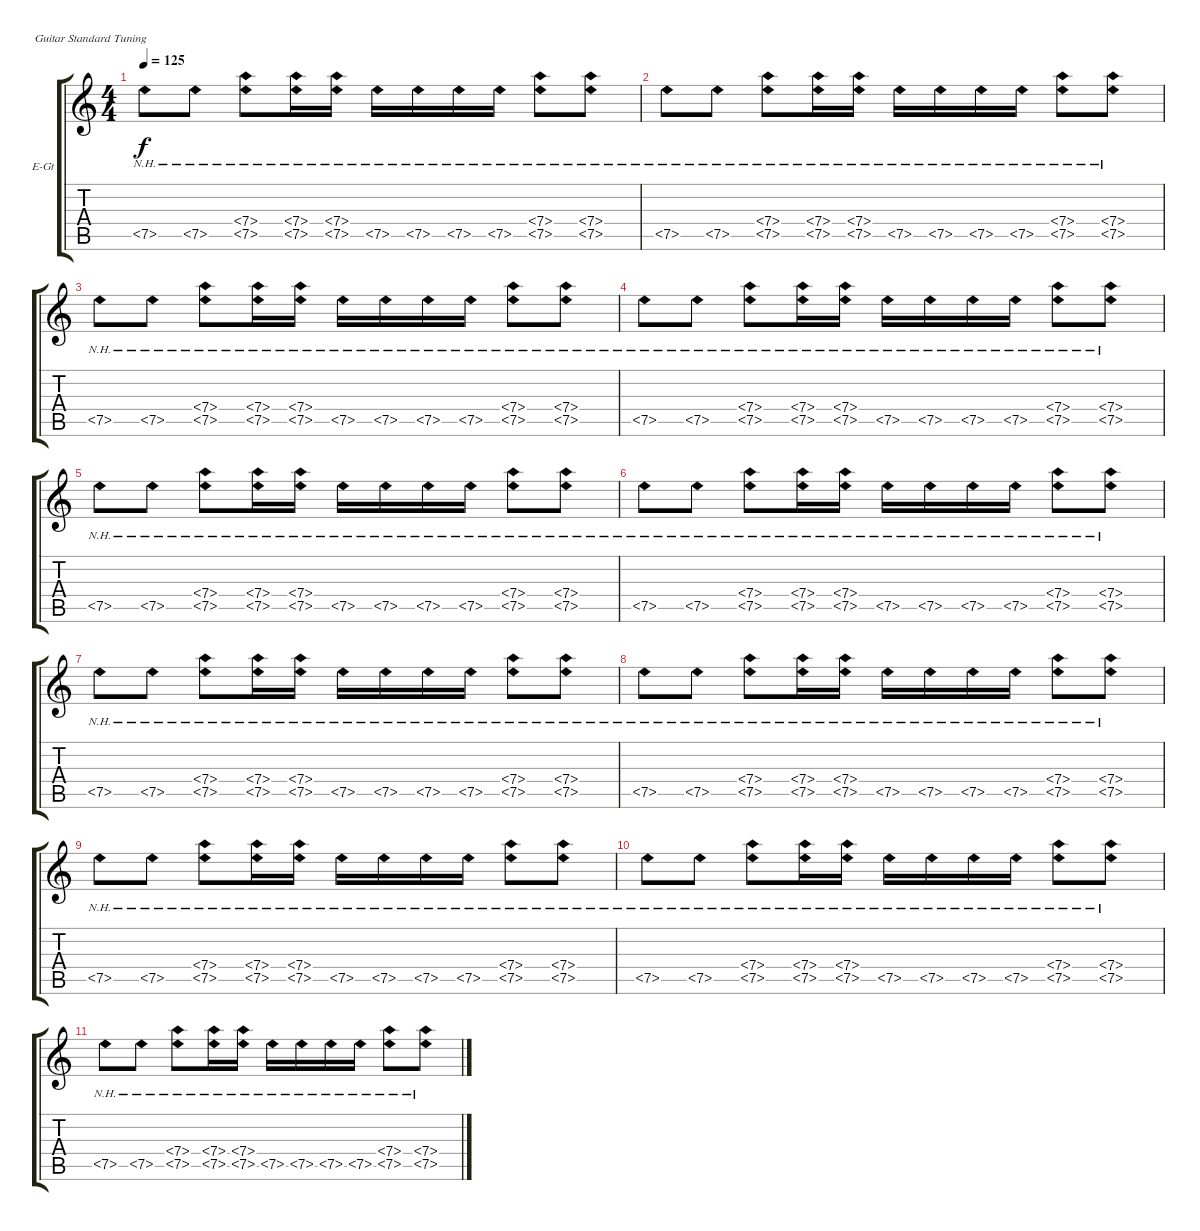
\defaultSystemsLayout 4
\bracketExtendMode groupsimilarinstruments
\firstSystemTrackNameOrientation horizontal
\otherSystemsTrackNameOrientation horizontal
\track ("Флажолет" "E-Gt") {instrument acousticguitarsteel}
\staff {score tabs}
\tuning (E4 B3 G3 D3 A2 E2)
\ts (4 4)
\tempo 125
\clef g2
\ks c
7.5{nh}.8{dy f} 7.5{nh}.8 (7.4{nh} 7.5{nh}).8 (7.4{nh} 7.5{nh}).16 (7.4{nh} 7.5{nh}).16 7.5{nh}.16 7.5{nh}.16 7.5{nh}.16 7.5{nh}.16 (7.4{nh} 7.5{nh}).8 (7.4{nh} 7.5{nh}).8 |
7.5{nh}.8 7.5{nh}.8 (7.4{nh} 7.5{nh}).8 (7.4{nh} 7.5{nh}).16 (7.4{nh} 7.5{nh}).16 7.5{nh}.16 7.5{nh}.16 7.5{nh}.16 7.5{nh}.16 (7.4{nh} 7.5{nh}).8 (7.4{nh} 7.5{nh}).8 |
7.5{nh}.8 7.5{nh}.8 (7.4{nh} 7.5{nh}).8 (7.4{nh} 7.5{nh}).16 (7.4{nh} 7.5{nh}).16 7.5{nh}.16 7.5{nh}.16 7.5{nh}.16 7.5{nh}.16 (7.4{nh} 7.5{nh}).8 (7.4{nh} 7.5{nh}).8 |
7.5{nh}.8 7.5{nh}.8 (7.4{nh} 7.5{nh}).8 (7.4{nh} 7.5{nh}).16 (7.4{nh} 7.5{nh}).16 7.5{nh}.16 7.5{nh}.16 7.5{nh}.16 7.5{nh}.16 (7.4{nh} 7.5{nh}).8 (7.4{nh} 7.5{nh}).8 |
7.5{nh}.8 7.5{nh}.8 (7.4{nh} 7.5{nh}).8 (7.4{nh} 7.5{nh}).16 (7.4{nh} 7.5{nh}).16 7.5{nh}.16 7.5{nh}.16 7.5{nh}.16 7.5{nh}.16 (7.4{nh} 7.5{nh}).8 (7.4{nh} 7.5{nh}).8 |
7.5{nh}.8 7.5{nh}.8 (7.4{nh} 7.5{nh}).8 (7.4{nh} 7.5{nh}).16 (7.4{nh} 7.5{nh}).16 7.5{nh}.16 7.5{nh}.16 7.5{nh}.16 7.5{nh}.16 (7.4{nh} 7.5{nh}).8 (7.4{nh} 7.5{nh}).8 |
7.5{nh}.8 7.5{nh}.8 (7.4{nh} 7.5{nh}).8 (7.4{nh} 7.5{nh}).16 (7.4{nh} 7.5{nh}).16 7.5{nh}.16 7.5{nh}.16 7.5{nh}.16 7.5{nh}.16 (7.4{nh} 7.5{nh}).8 (7.4{nh} 7.5{nh}).8 |
7.5{nh}.8 7.5{nh}.8 (7.4{nh} 7.5{nh}).8 (7.4{nh} 7.5{nh}).16 (7.4{nh} 7.5{nh}).16 7.5{nh}.16 7.5{nh}.16 7.5{nh}.16 7.5{nh}.16 (7.4{nh} 7.5{nh}).8 (7.4{nh} 7.5{nh}).8 |
7.5{nh}.8 7.5{nh}.8 (7.4{nh} 7.5{nh}).8 (7.4{nh} 7.5{nh}).16 (7.4{nh} 7.5{nh}).16 7.5{nh}.16 7.5{nh}.16 7.5{nh}.16 7.5{nh}.16 (7.4{nh} 7.5{nh}).8 (7.4{nh} 7.5{nh}).8 |
7.5{nh}.8 7.5{nh}.8 (7.4{nh} 7.5{nh}).8 (7.4{nh} 7.5{nh}).16 (7.4{nh} 7.5{nh}).16 7.5{nh}.16 7.5{nh}.16 7.5{nh}.16 7.5{nh}.16 (7.4{nh} 7.5{nh}).8 (7.4{nh} 7.5{nh}).8 |
7.5{nh}.8 7.5{nh}.8 (7.4{nh} 7.5{nh}).8 (7.4{nh} 7.5{nh}).16 (7.4{nh} 7.5{nh}).16 7.5{nh}.16 7.5{nh}.16 7.5{nh}.16 7.5{nh}.16 (7.4{nh} 7.5{nh}).8 (7.4{nh} 7.5{nh}).8
